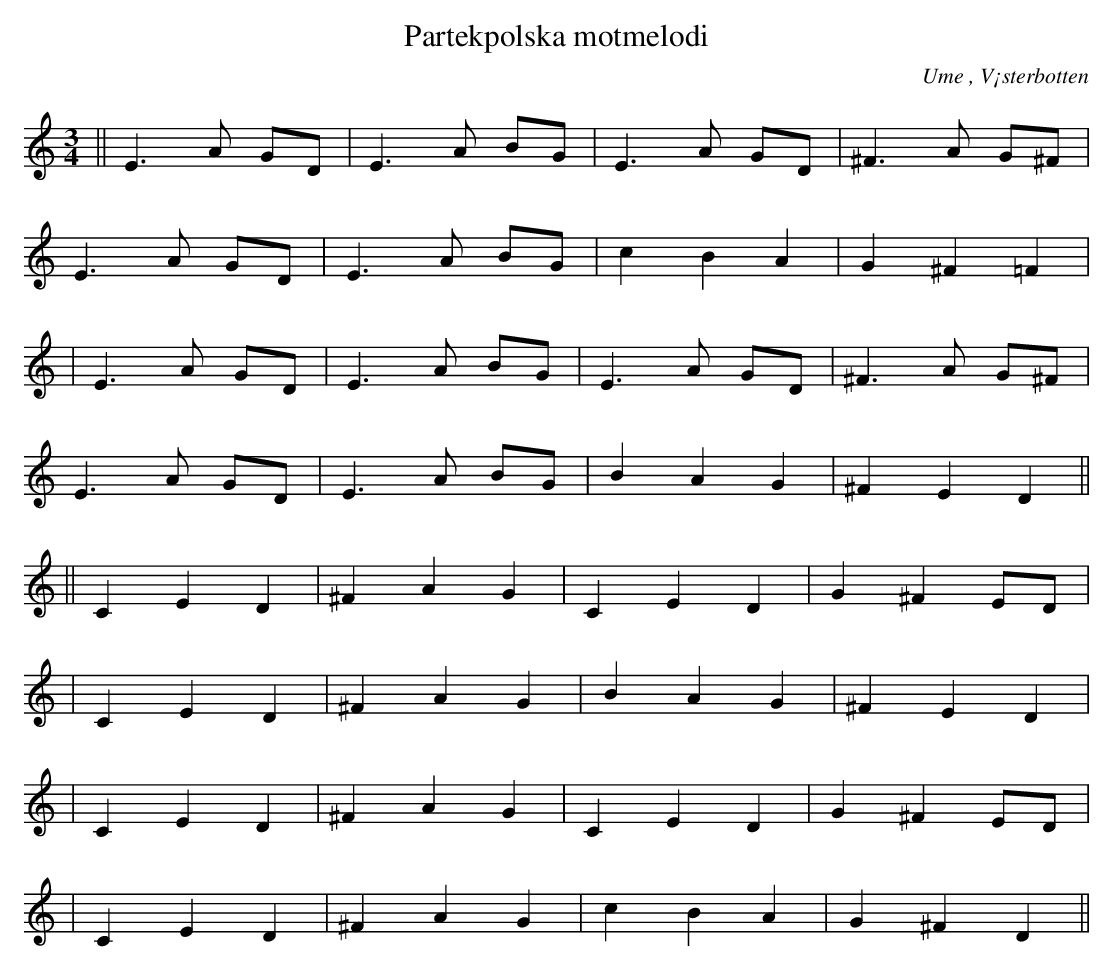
X:1
T:Partekpolska motmelodi
O:Ume , V¡sterbotten
M:3/4
L:1/8
K:Am
||E3A GD | E3A BG |¢E3A GD | ^F3A G^F|
E3A GD | E3A BG | c2 B2 A2 | G2 ^F2 =F2 |
| E3A GD | E3A BG | E3A GD | ^F3A G^F|
E3A GD | E3A BG | B2 A2 G2 | ^F2 E2 D2 ||
L:1/4
|| CED | ^FAG | CED | G^FE/D/ |
| CED | ^FAG | BAG | ^FED |
|CED | ^FAG | CED | G^FE/D/ |
| CED | ^FAG |¢cBA | G^FD ||
